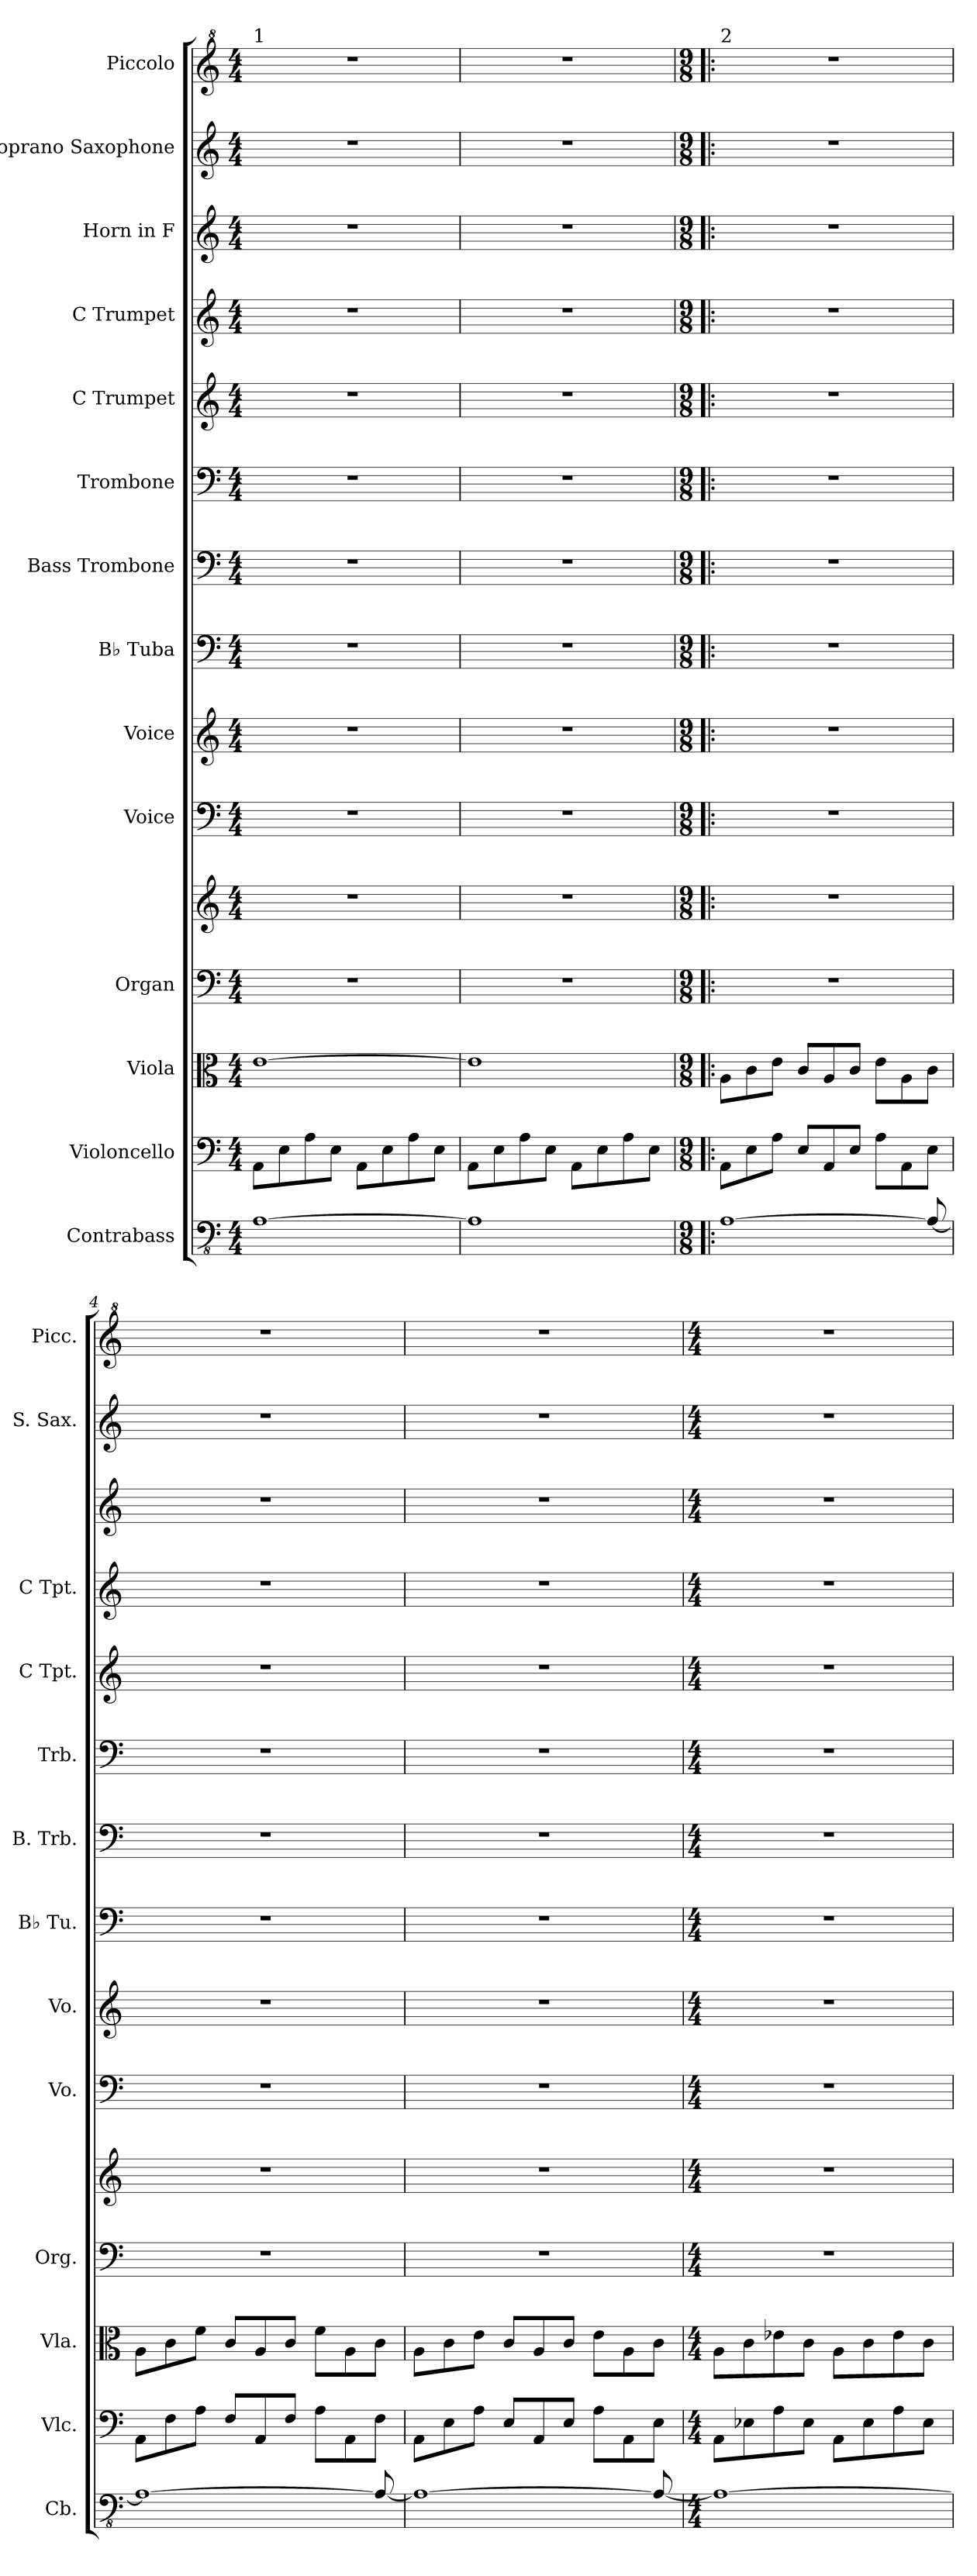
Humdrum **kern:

**kern	**kern	**kern	**kern	**kern	**kern	**kern	**kern	**kern	**kern	**kern	**kern	**kern	**kern	**kern
*part14	*part13	*part12	*part11	*part11	*part10	*part9	*part8	*part7	*part6	*part5	*part4	*part3	*part2	*part1
*staff15	*staff14	*staff13	*staff12	*staff11	*staff10	*staff9	*staff8	*staff7	*staff6	*staff5	*staff4	*staff3	*staff2	*staff1
*I"Contrabass	*I"Violoncello	*I"Viola	*I"Organ	*	*I"Voice	*I"Voice	*I"B♭ Tuba	*I"Bass Trombone	*I"Trombone	*I"C Trumpet	*I"C Trumpet	*I"Horn in F	*I"Soprano Saxophone	*I"Piccolo
*I'Cb.	*I'Vlc.	*I'Vla.	*I'Org.	*	*I'Vo.	*I'Vo.	*I'B♭ Tu.	*I'B. Trb.	*I'Trb.	*I'C Tpt.	*I'C Tpt.	*	*I'S. Sax.	*I'Picc.
*clefFv4	*clefF4	*clefC3	*clefF4	*clefG2	*clefF4	*clefG2	*clefF4	*clefF4	*clefF4	*clefG2	*clefG2	*clefG2	*clefG2	*clefG^2
*ITrd7c12	*	*	*	*	*	*	*	*	*	*	*	*ITrd4c7	*ITrd1c2	*ITrd-7c-12
*k[]	*k[]	*k[]	*k[]	*k[]	*k[]	*k[]	*k[]	*k[]	*k[]	*k[]	*k[]	*k[b-]	*k[b-e-]	*k[]
*M4/4	*M4/4	*M4/4	*M4/4	*M4/4	*M4/4	*M4/4	*M4/4	*M4/4	*M4/4	*M4/4	*M4/4	*M4/4	*M4/4	*M4/4
*MM100	*MM100	*MM100	*MM100	*MM100	*MM100	*MM100	*MM100	*MM100	*MM100	*MM100	*MM100	*MM100	*MM100	*MM100
=1	=1	=1	=1	=1	=1	=1	=1	=1	=1	=1	=1	=1	=1	=1
!	!	!	!	!	!	!	!	!	!	!	!	!	!	!LO:TX:a:t=1
[1AAA	8AA\L	[1e	1r	1r	1r	1r	1r	1r	1r	1r	1r	1r	1r	1r
.	8E\	.	.	.	.	.	.	.	.	.	.	.	.	.
.	8A\	.	.	.	.	.	.	.	.	.	.	.	.	.
.	8E\J	.	.	.	.	.	.	.	.	.	.	.	.	.
.	8AA\L	.	.	.	.	.	.	.	.	.	.	.	.	.
.	8E\	.	.	.	.	.	.	.	.	.	.	.	.	.
.	8A\	.	.	.	.	.	.	.	.	.	.	.	.	.
.	8E\J	.	.	.	.	.	.	.	.	.	.	.	.	.
=2	=2	=2	=2	=2	=2	=2	=2	=2	=2	=2	=2	=2	=2	=2
1AAA]	8AA\L	1e]	1r	1r	1r	1r	1r	1r	1r	1r	1r	1r	1r	1r
.	8E\	.	.	.	.	.	.	.	.	.	.	.	.	.
.	8A\	.	.	.	.	.	.	.	.	.	.	.	.	.
.	8E\J	.	.	.	.	.	.	.	.	.	.	.	.	.
.	8AA\L	.	.	.	.	.	.	.	.	.	.	.	.	.
.	8E\	.	.	.	.	.	.	.	.	.	.	.	.	.
.	8A\	.	.	.	.	.	.	.	.	.	.	.	.	.
.	8E\J	.	.	.	.	.	.	.	.	.	.	.	.	.
=3!|:	=3!|:	=3!|:	=3!|:	=3!|:	=3!|:	=3!|:	=3!|:	=3!|:	=3!|:	=3!|:	=3!|:	=3!|:	=3!|:	=3!|:
*M9/8	*M9/8	*M9/8	*M9/8	*M9/8	*M9/8	*M9/8	*M9/8	*M9/8	*M9/8	*M9/8	*M9/8	*M9/8	*M9/8	*M9/8
!	!	!	!	!	!	!	!	!	!	!	!	!	!	!LO:TX:a:t=2
[1AAA	8AA\L	8A\L	8%9r	8%9r	8%9r	8%9r	8%9r	8%9r	8%9r	8%9r	8%9r	8%9r	8%9r	8%9r
.	8E\	8c\	.	.	.	.	.	.	.	.	.	.	.	.
.	8A\J	8e\J	.	.	.	.	.	.	.	.	.	.	.	.
.	8E/L	8c/L	.	.	.	.	.	.	.	.	.	.	.	.
.	8AA/	8A/	.	.	.	.	.	.	.	.	.	.	.	.
.	8E/J	8c/J	.	.	.	.	.	.	.	.	.	.	.	.
.	8A\L	8e\L	.	.	.	.	.	.	.	.	.	.	.	.
.	8AA\	8A\	.	.	.	.	.	.	.	.	.	.	.	.
8AAA/_	8E\J	8c\J	.	.	.	.	.	.	.	.	.	.	.	.
!!LO:PB:g=z
=4	=4	=4	=4	=4	=4	=4	=4	=4	=4	=4	=4	=4	=4	=4
1AAA_	8AA\L	8A\L	8%9r	8%9r	8%9r	8%9r	8%9r	8%9r	8%9r	8%9r	8%9r	8%9r	8%9r	8%9r
.	8F\	8c\	.	.	.	.	.	.	.	.	.	.	.	.
.	8A\J	8f\J	.	.	.	.	.	.	.	.	.	.	.	.
.	8F/L	8c/L	.	.	.	.	.	.	.	.	.	.	.	.
.	8AA/	8A/	.	.	.	.	.	.	.	.	.	.	.	.
.	8F/J	8c/J	.	.	.	.	.	.	.	.	.	.	.	.
.	8A\L	8f\L	.	.	.	.	.	.	.	.	.	.	.	.
.	8AA\	8A\	.	.	.	.	.	.	.	.	.	.	.	.
8AAA/_	8F\J	8c\J	.	.	.	.	.	.	.	.	.	.	.	.
=5	=5	=5	=5	=5	=5	=5	=5	=5	=5	=5	=5	=5	=5	=5
1AAA_	8AA\L	8A\L	8%9r	8%9r	8%9r	8%9r	8%9r	8%9r	8%9r	8%9r	8%9r	8%9r	8%9r	8%9r
.	8E\	8c\	.	.	.	.	.	.	.	.	.	.	.	.
.	8A\J	8e\J	.	.	.	.	.	.	.	.	.	.	.	.
.	8E/L	8c/L	.	.	.	.	.	.	.	.	.	.	.	.
.	8AA/	8A/	.	.	.	.	.	.	.	.	.	.	.	.
.	8E/J	8c/J	.	.	.	.	.	.	.	.	.	.	.	.
.	8A\L	8e\L	.	.	.	.	.	.	.	.	.	.	.	.
.	8AA\	8A\	.	.	.	.	.	.	.	.	.	.	.	.
8AAA/_	8E\J	8c\J	.	.	.	.	.	.	.	.	.	.	.	.
=6	=6	=6	=6	=6	=6	=6	=6	=6	=6	=6	=6	=6	=6	=6
*M4/4	*M4/4	*M4/4	*M4/4	*M4/4	*M4/4	*M4/4	*M4/4	*M4/4	*M4/4	*M4/4	*M4/4	*M4/4	*M4/4	*M4/4
1AAA_	8AA\L	8A\L	1r	1r	1r	1r	1r	1r	1r	1r	1r	1r	1r	1r
.	8E-X\	8c\	.	.	.	.	.	.	.	.	.	.	.	.
.	8A\	8e-X\	.	.	.	.	.	.	.	.	.	.	.	.
.	8E-\J	8c\J	.	.	.	.	.	.	.	.	.	.	.	.
.	8AA\L	8A\L	.	.	.	.	.	.	.	.	.	.	.	.
.	8E-\	8c\	.	.	.	.	.	.	.	.	.	.	.	.
.	8A\	8e-\	.	.	.	.	.	.	.	.	.	.	.	.
.	8E-\J	8c\J	.	.	.	.	.	.	.	.	.	.	.	.
=	=	=	=	=	=	=	=	=	=	=	=	=	=	=
*-	*-	*-	*-	*-	*-	*-	*-	*-	*-	*-	*-	*-	*-	*-
